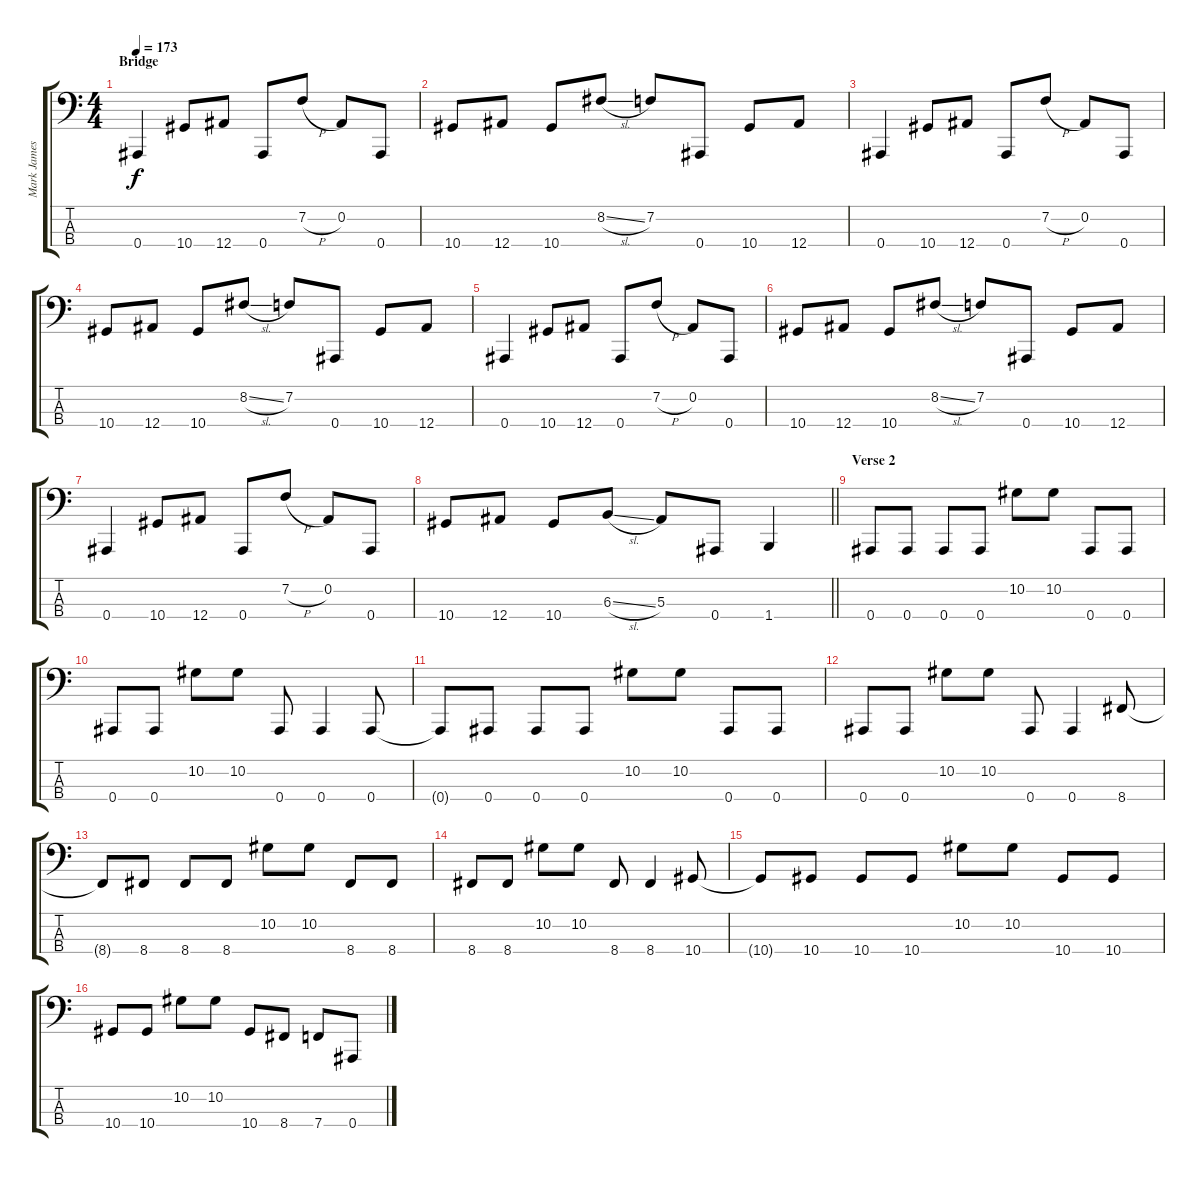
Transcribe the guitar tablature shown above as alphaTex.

\track ("Mark James" "Mark James") {instrument electricbassfinger}
\staff {score tabs}
\tuning (Eb2 Bb1 F1 Bb0) {hide}
\ts (4 4)
\section ("" "Bridge")
\tempo 173
\clef f4
\ks c
0.4.4{dy f} 10.4.8 12.4.8 0.4.8 7.2{h}.8 0.2.8 0.4.8 |
10.4.8 12.4.8 10.4.8 8.2{sl}.8 7.2.8 0.4.8 10.4.8 12.4.8 |
0.4.4 10.4.8 12.4.8 0.4.8 7.2{h}.8 0.2.8 0.4.8 |
10.4.8 12.4.8 10.4.8 8.2{sl}.8 7.2.8 0.4.8 10.4.8 12.4.8 |
0.4.4 10.4.8 12.4.8 0.4.8 7.2{h}.8 0.2.8 0.4.8 |
10.4.8 12.4.8 10.4.8 8.2{sl}.8 7.2.8 0.4.8 10.4.8 12.4.8 |
0.4.4 10.4.8 12.4.8 0.4.8 7.2{h}.8 0.2.8 0.4.8 |
\barLineRight lightlight
10.4.8 12.4.8 10.4.8 6.3{sl}.8 5.3.8 0.4.8 1.4.4 |
\section ("" "Verse 2")
0.4.8 0.4.8 0.4.8 0.4.8 10.2.8 10.2.8 0.4.8 0.4.8 |
0.4.8 0.4.8 10.2.8 10.2.8 0.4.8 0.4.4 0.4.8 |
0.4{t}.8 0.4.8 0.4.8 0.4.8 10.2.8 10.2.8 0.4.8 0.4.8 |
0.4.8 0.4.8 10.2.8 10.2.8 0.4.8 0.4.4 8.4.8 |
8.4{t}.8 8.4.8 8.4.8 8.4.8 10.2.8 10.2.8 8.4.8 8.4.8 |
8.4.8 8.4.8 10.2.8 10.2.8 8.4.8 8.4.4 10.4.8 |
10.4{t}.8 10.4.8 10.4.8 10.4.8 10.2.8 10.2.8 10.4.8 10.4.8 |
10.4.8 10.4.8 10.2.8 10.2.8 10.4.8 8.4.8 7.4.8 0.4.8
